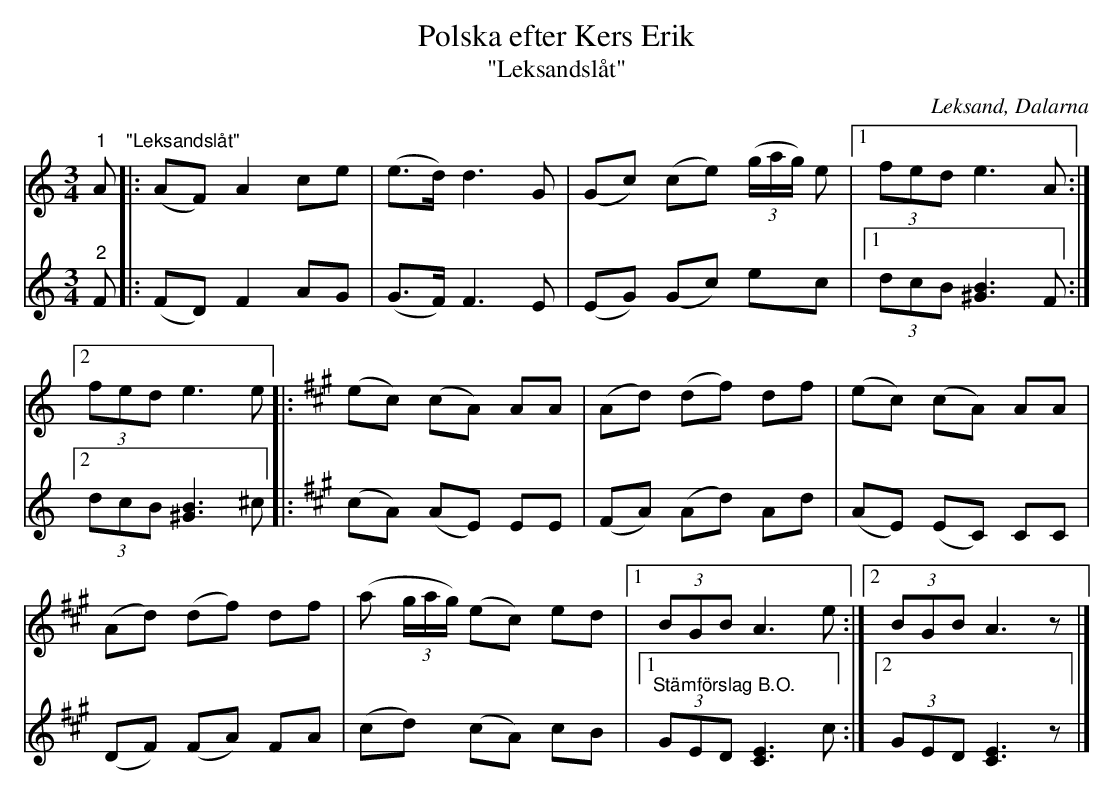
X:1
T:Polska efter Kers Erik
T:"Leksandslåt"
O:Leksand, Dalarna
L:1/8
M:3/4
K:Am
V:1
"^1"A"^\"Leksandslåt\"" |: (AF) A2 ce | (e>d) d3 G | (Gc) (ce) (3(g/a/g/) e |1 (3fed e3 A :|2
(3fed e3 e |:[K:A] (ec) (cA) AA | (Ad) (df) df | (ec) (cA) AA |
(Ad) (df) df | (a (3g/a/g/) (ec) ed |1 (3BGB A3 e :|2 (3BGB A3 z |]
V:2
"^2" F |: (FD) F2 AG | (G>F) F3 E | (EG) (Gc) ec |1 (3dcB [^GB]3 F :|2
(3dcB [^GB]3 ^c |: [K:A] (cA) (AE) EE | (FA) (Ad) Ad | (AE) (EC) CC |
(DF) (FA) FA | (cd) (cA) cB |1 "^Stämförslag B.O." (3GED [CE]3 c :|2 (3GED [CE]3 z |]
